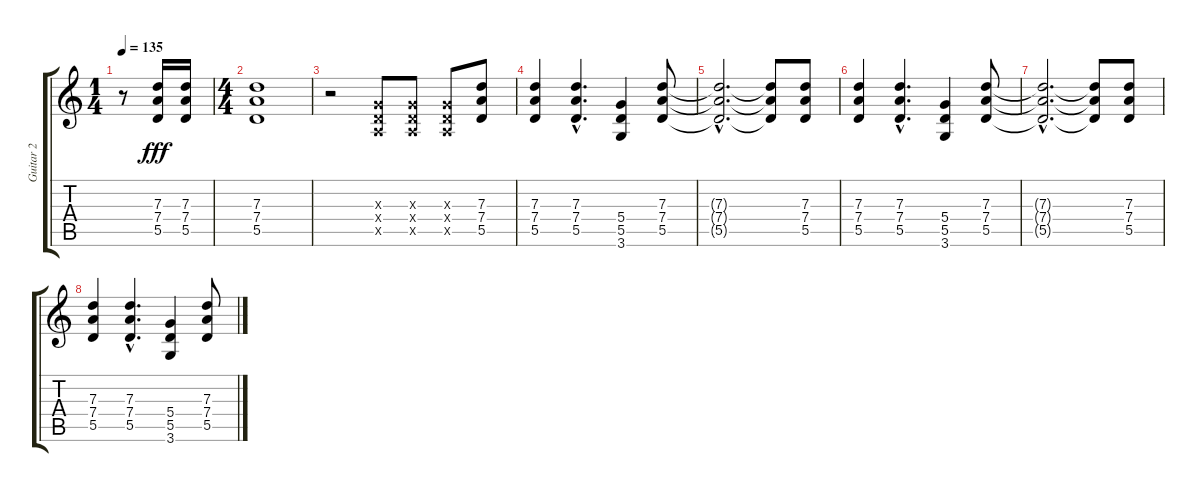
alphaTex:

\track ("Guitar 2" "Guitar 2") {instrument overdrivenguitar}
\staff {score tabs}
\tuning (E4 B3 G3 D3 A2 E2) {hide}
\ts (1 4)
\tempo 135
\clef g2
\ks c
r.8{dy fff instrument overdrivenguitar} (7.3 7.4 5.5).16 (7.3 7.4 5.5).16 |
\ts (4 4)
(7.3 7.4 5.5).1 |
r.2 (0.3{x} 0.4{x} 0.5{x}).8 (0.3{x} 0.4{x} 0.5{x}).8 (0.3{x} 0.4{x} 0.5{x}).8 (7.3 7.4 5.5).8 |
(7.3 7.4 5.5).4 (7.3{hac} 7.4{hac} 5.5{hac}).4{d} (5.4 5.5 3.6).4 (7.3 7.4 5.5).8 |
(7.3{hac t} 7.4{hac t} 5.5{hac t}).2{d} (7.3{t} 7.4{t} 5.5{t}).8 (7.3 7.4 5.5).8 |
(7.3 7.4 5.5).4 (7.3{hac} 7.4{hac} 5.5{hac}).4{d} (5.4 5.5 3.6).4 (7.3 7.4 5.5).8 |
(7.3{hac t} 7.4{hac t} 5.5{hac t}).2{d} (7.3{t} 7.4{t} 5.5{t}).8 (7.3 7.4 5.5).8 |
(7.3 7.4 5.5).4 (7.3{hac} 7.4{hac} 5.5{hac}).4{d} (5.4 5.5 3.6).4 (7.3 7.4 5.5).8
